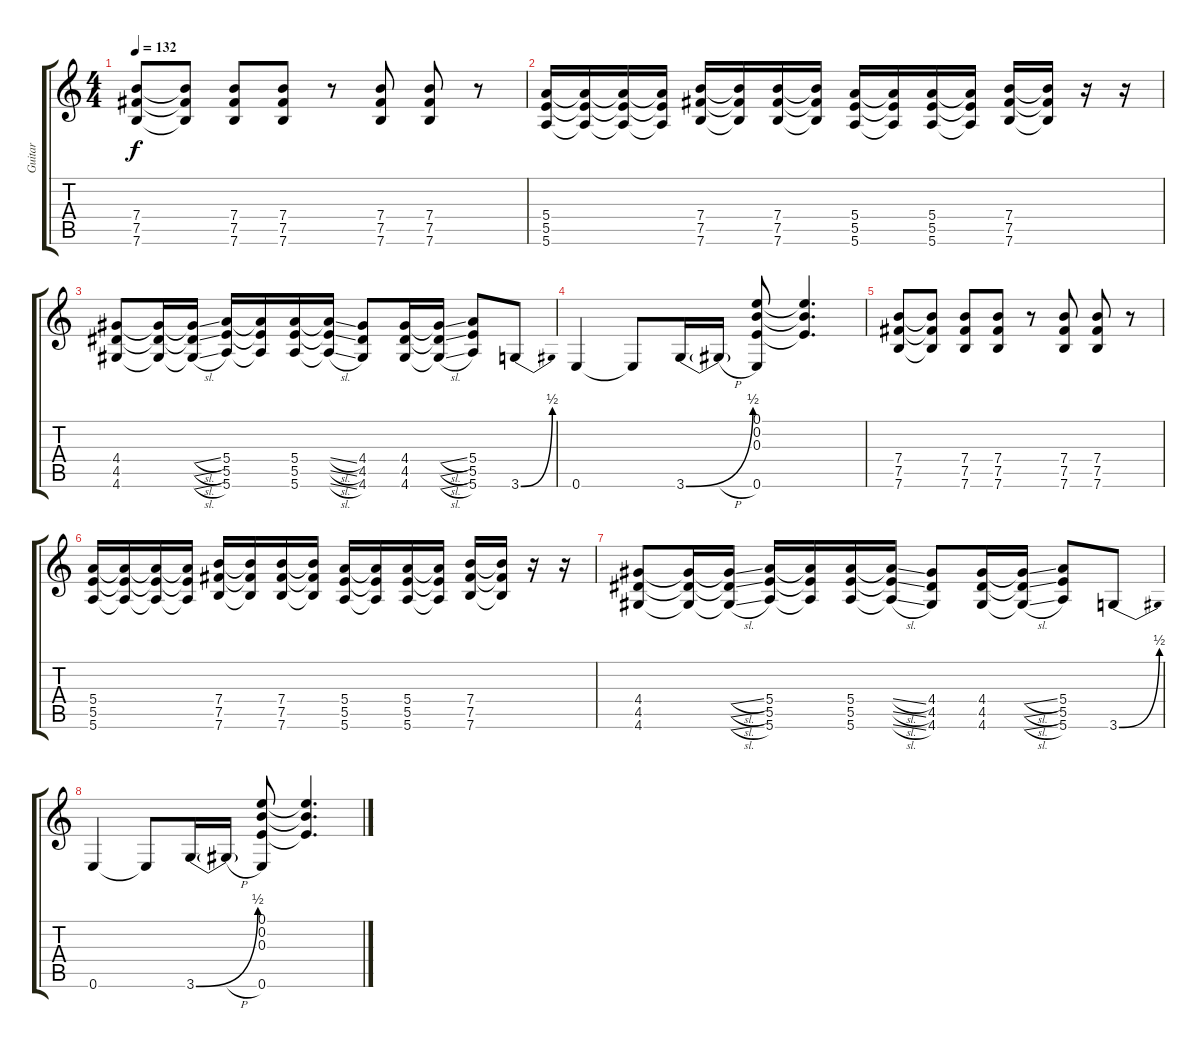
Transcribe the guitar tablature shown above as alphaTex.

\track ("Guitar" "Guitar") {instrument distortionguitar}
\staff {score tabs}
\tuning (E4 B3 E3 E3 B2 E2) {hide}
\ts (4 4)
\tempo 132
\clef g2
\ks c
(7.4 7.5 7.6).8{dy f} (7.4{t} 7.5{t} 7.6{t}).8 (7.4 7.5 7.6).8 (7.4 7.5 7.6).8 r.8 (7.4 7.5 7.6).8 (7.4 7.5 7.6).8 r.8 |
(5.4 5.5 5.6).16 (5.4{t} 5.5{t} 5.6{t}).16 (5.4{t} 5.5{t} 5.6{t}).16 (5.4{t} 5.5{t} 5.6{t}).16 (7.4 7.5 7.6).16 (7.4{t} 7.5{t} 7.6{t}).16 (7.4 7.5 7.6).16 (7.4{t} 7.5{t} 7.6{t}).16 (5.4 5.5 5.6).16 (5.4{t} 5.5{t} 5.6{t}).16 (5.4 5.5 5.6).16 (5.4{t} 5.5{t} 5.6{t}).16 (7.4 7.5 7.6).16 (7.4{t} 7.5{t} 7.6{t}).16 r.16 r.16 |
(4.4 4.5 4.6).8 (4.4{t} 4.5{t} 4.6{t}).16 (4.4{sl t} 4.5{sl t} 4.6{sl t}).16 (5.4 5.5 5.6).16 (5.4{t} 5.5{t} 5.6{t}).16 (5.4 5.5 5.6).16 (5.4{sl t} 5.5{sl t} 5.6{sl t}).16 (4.4 4.5 4.6).8 (4.4 4.5 4.6).16 (4.4{sl t} 4.5{sl t} 4.6{sl t}).16 (5.4 5.5 5.6).8 3.6{be (bend 0 0 60 2)}.8 |
0.6.4 0.6{t}.8 3.6{be (bend 0 0 60 2)}.16 3.6{h t}.16 (0.1 0.2 0.3 0.6).8 (0.1{t} 0.2{t} 0.3{t}).4{d} |
(7.4 7.5 7.6).8 (7.4{t} 7.5{t} 7.6{t}).8 (7.4 7.5 7.6).8 (7.4 7.5 7.6).8 r.8 (7.4 7.5 7.6).8 (7.4 7.5 7.6).8 r.8 |
(5.4 5.5 5.6).16 (5.4{t} 5.5{t} 5.6{t}).16 (5.4{t} 5.5{t} 5.6{t}).16 (5.4{t} 5.5{t} 5.6{t}).16 (7.4 7.5 7.6).16 (7.4{t} 7.5{t} 7.6{t}).16 (7.4 7.5 7.6).16 (7.4{t} 7.5{t} 7.6{t}).16 (5.4 5.5 5.6).16 (5.4{t} 5.5{t} 5.6{t}).16 (5.4 5.5 5.6).16 (5.4{t} 5.5{t} 5.6{t}).16 (7.4 7.5 7.6).16 (7.4{t} 7.5{t} 7.6{t}).16 r.16 r.16 |
(4.4 4.5 4.6).8 (4.4{t} 4.5{t} 4.6{t}).16 (4.4{sl t} 4.5{sl t} 4.6{sl t}).16 (5.4 5.5 5.6).16 (5.4{t} 5.5{t} 5.6{t}).16 (5.4 5.5 5.6).16 (5.4{sl t} 5.5{sl t} 5.6{sl t}).16 (4.4 4.5 4.6).8 (4.4 4.5 4.6).16 (4.4{sl t} 4.5{sl t} 4.6{sl t}).16 (5.4 5.5 5.6).8 3.6{be (bend 0 0 60 2)}.8 |
0.6.4 0.6{t}.8 3.6{be (bend 0 0 60 2)}.16 3.6{h t}.16 (0.1 0.2 0.3 0.6).8 (0.1{t} 0.2{t} 0.3{t}).4{d}
